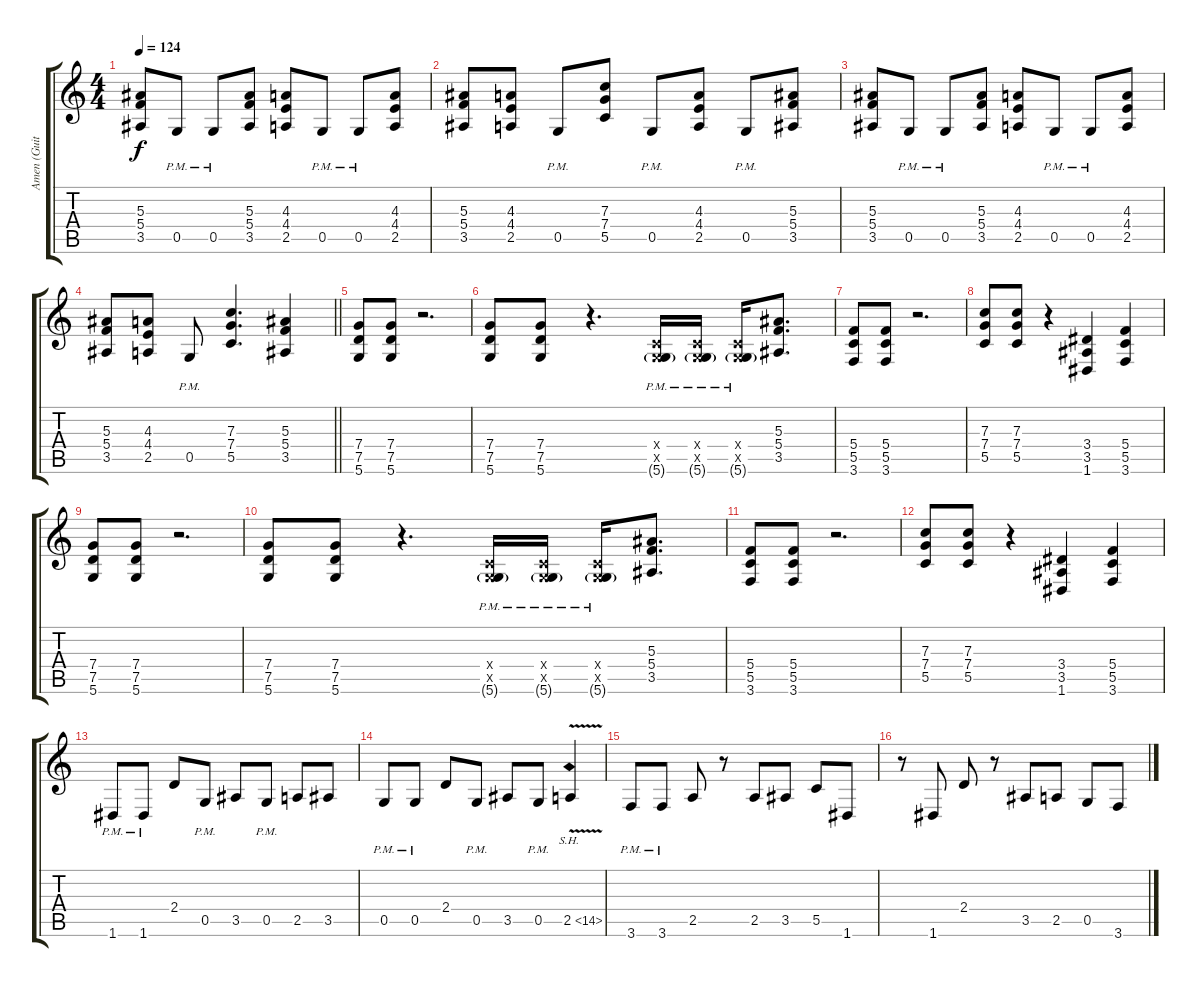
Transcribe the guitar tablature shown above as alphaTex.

\track ("Amen (Guitar)" "Amen (Guit") {instrument distortionguitar}
\staff {score tabs}
\tuning (D4 A3 F3 C3 G2 D2) {hide}
\ts (4 4)
\tempo 124
\clef g2
\ks c
(5.3 5.4 3.5).8{dy f} 0.5{pm}.8 0.5{pm}.8 (5.3 5.4 3.5).8 (4.3 4.4 2.5).8 0.5{pm}.8 0.5{pm}.8 (4.3 4.4 2.5).8 |
(5.3 5.4 3.5).8 (4.3 4.4 2.5).8 0.5{pm}.8 (7.3 7.4 5.5).8 0.5{pm}.8 (4.3 4.4 2.5).8 0.5{pm}.8 (5.3 5.4 3.5).8 |
(5.3 5.4 3.5).8 0.5{pm}.8 0.5{pm}.8 (5.3 5.4 3.5).8 (4.3 4.4 2.5).8 0.5{pm}.8 0.5{pm}.8 (4.3 4.4 2.5).8 |
\barLineRight lightlight
(5.3 5.4 3.5).8 (4.3 4.4 2.5).8 0.5{pm}.8 (7.3 7.4 5.5).4{d} (5.3 5.4 3.5).4 |
(7.4 7.5 5.6).8 (7.4 7.5 5.6).8 r.2{d} |
(7.4 7.5 5.6).8 (7.4 7.5 5.6).8 r.4{d} (0.4{x} 0.5{x} 5.6{g pm}).16 (0.4{x} 0.5{x} 5.6{g pm}).16 (0.4{x} 0.5{x} 5.6{g pm}).16 (5.3 5.4 3.5).8{d} |
(5.4 5.5 3.6).8 (5.4 5.5 3.6).8 r.2{d} |
(7.3 7.4 5.5).8 (7.3 7.4 5.5).8 r.4 (3.4 3.5 1.6).4 (5.4 5.5 3.6).4 |
(7.4 7.5 5.6).8 (7.4 7.5 5.6).8 r.2{d} |
(7.4 7.5 5.6).8 (7.4 7.5 5.6).8 r.4{d} (0.4{x} 0.5{x} 5.6{g pm}).16 (0.4{x} 0.5{x} 5.6{g pm}).16 (0.4{x} 0.5{x} 5.6{g pm}).16 (5.3 5.4 3.5).8{d} |
(5.4 5.5 3.6).8 (5.4 5.5 3.6).8 r.2{d} |
(7.3 7.4 5.5).8 (7.3 7.4 5.5).8 r.4 (3.4 3.5 1.6).4 (5.4 5.5 3.6).4 |
1.6{pm}.8 1.6{pm}.8 2.4.8 0.5{pm}.8 3.5.8 0.5{pm}.8 2.5.8 3.5.8 |
0.5{pm}.8 0.5{pm}.8 2.4.8 0.5{pm}.8 3.5.8 0.5{pm}.8 2.5{sh 12 v}.4 |
3.6{pm}.8 3.6{pm}.8 2.5.8 r.8 2.5.8 3.5.8 5.5.8 1.6.8 |
r.8 1.6.8 2.4.8 r.8 3.5.8 2.5.8 0.5.8 3.6.8
